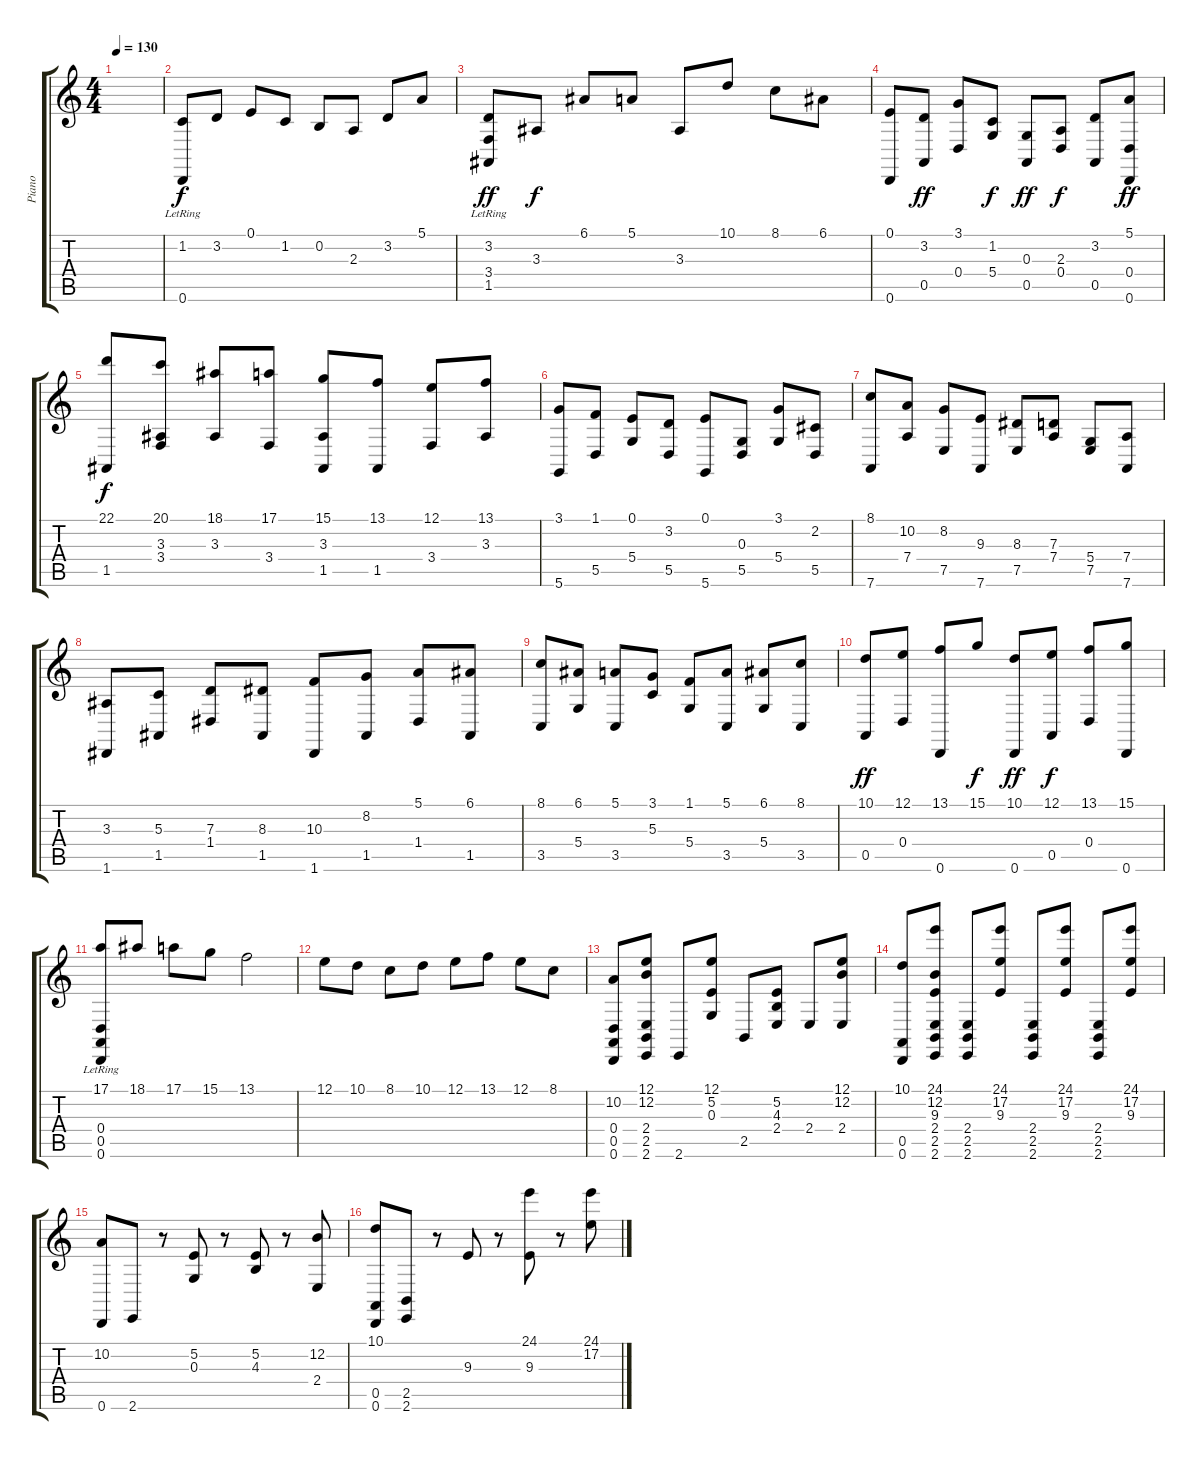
\track ("Piano" "Piano") {instrument acousticgrandpiano}
\staff {score tabs}
\tuning (E4 B3 G3 D3 A2 D2) {hide}
\ts (4 4)
\tempo 130
\clef g2
\ks c
|
(1.2 0.6{lr}).8 3.2.8 0.1.8 1.2.8 0.2.8 2.3.8 3.2.8 5.1.8 |
(3.2 3.4{lr} 1.5{lr}).8{dy ff} 3.3.8{dy f} 6.1.8 5.1.8 3.3.8 10.1.8 8.1.8 6.1.8 |
(0.1 0.6).8 (3.2 0.5).8{dy ff} (3.1 0.4).8 (1.2 5.4).8{dy f} (0.3 0.5).8{dy ff} (2.3 0.4).8{dy f} (3.2 0.5).8 (5.1 0.4 0.6).8{dy ff} |
(22.1 1.5).8{dy f} (20.1 3.3 3.4).8 (18.1 3.3).8 (17.1 3.4).8 (15.1 3.3 1.5).8 (13.1 1.5).8 (12.1 3.4).8 (13.1 3.3).8 |
(3.1 5.6).8 (1.1 5.5).8 (0.1 5.4).8 (3.2 5.5).8 (0.1 5.6).8 (0.3 5.5).8 (3.1 5.4).8 (2.2 5.5).8 |
(8.1 7.6).8 (10.2 7.4).8 (8.2 7.5).8 (9.3 7.6).8 (8.3 7.5).8 (7.3 7.4).8 (5.4 7.5).8 (7.4 7.6).8 |
(3.3 1.6).8 (5.3 1.5).8 (7.3 1.4).8 (8.3 1.5).8 (10.3 1.6).8 (8.2 1.5).8 (5.1 1.4).8 (6.1 1.5).8 |
(8.1 3.5).8 (6.1 5.4).8 (5.1 3.5).8 (3.1 5.3).8 (1.1 5.4).8 (5.1 3.5).8 (6.1 5.4).8 (8.1 3.5).8 |
(10.1 0.5).8{dy ff} (12.1 0.4).8 (13.1 0.6).8 15.1.8{dy f} (10.1 0.6).8{dy ff} (12.1 0.5).8{dy f} (13.1 0.4).8 (15.1 0.6).8 |
(17.1 0.4{lr} 0.5{lr} 0.6{lr}).8 18.1.8 17.1.8 15.1.8 13.1.2 |
12.1.8 10.1.8 8.1.8 10.1.8 12.1.8 13.1.8 12.1.8 8.1.8 |
(10.2 0.4 0.5 0.6).8 (12.1 12.2 2.4 2.5 2.6).8 2.6.8 (12.1 5.2 0.3).8 2.5.8 (5.2 4.3 2.4).8 2.4.8 (12.1 12.2 2.4).8 |
(10.1 0.5 0.6).8 (24.1 12.2 9.3 2.4 2.5 2.6).8 (2.4 2.5 2.6).8 (24.1 17.2 9.3).8 (2.4 2.5 2.6).8 (24.1 17.2 9.3).8 (2.4 2.5 2.6).8 (24.1 17.2 9.3).8 |
(10.2 0.6).8 2.6.8 r.8 (5.2 0.3).8 r.8 (5.2 4.3).8 r.8 (12.2 2.4).8 |
(10.1 0.5 0.6).8 (2.5 2.6).8 r.8 9.3.8 r.8 (24.1 9.3).8 r.8 (24.1 17.2).8
